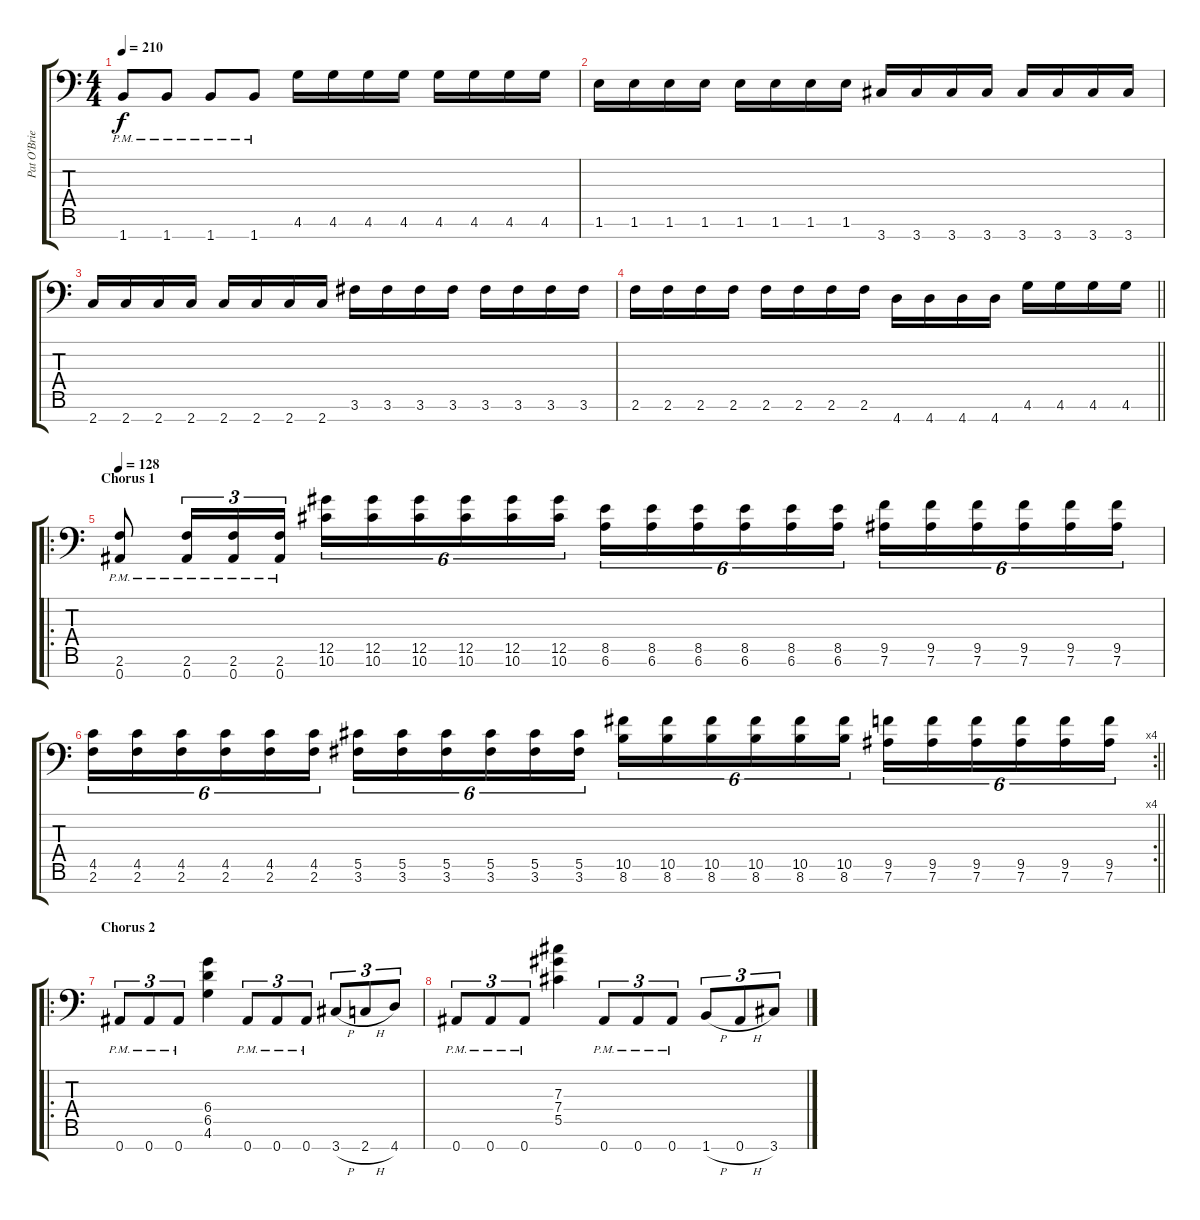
\track ("Pat O'Brien" "Pat O'Brie") {instrument distortionguitar}
\staff {score tabs}
\tuning (Eb4 Bb3 Gb3 Db3 Ab2 Eb2 Bb1) {hide}
\ts (4 4)
\tempo 210
\clef f4
\ks c
1.7{pm}.8{dy f} 1.7{pm}.8 1.7{pm}.8 1.7{pm}.8 4.6.16 4.6.16 4.6.16 4.6.16 4.6.16 4.6.16 4.6.16 4.6.16 |
1.6.16 1.6.16 1.6.16 1.6.16 1.6.16 1.6.16 1.6.16 1.6.16 3.7.16 3.7.16 3.7.16 3.7.16 3.7.16 3.7.16 3.7.16 3.7.16 |
2.7.16 2.7.16 2.7.16 2.7.16 2.7.16 2.7.16 2.7.16 2.7.16 3.6.16 3.6.16 3.6.16 3.6.16 3.6.16 3.6.16 3.6.16 3.6.16 |
\barLineRight lightlight
2.6.16 2.6.16 2.6.16 2.6.16 2.6.16 2.6.16 2.6.16 2.6.16 4.7.16 4.7.16 4.7.16 4.7.16 4.6.16 4.6.16 4.6.16 4.6.16 |
\ro
\section ("" "Chorus 1")
\tempo 128
(2.6{pm} 0.7{pm}).8 (2.6{pm} 0.7{pm}).16{tu (3 2)} (2.6{pm} 0.7{pm}).16{tu (3 2)} (2.6{pm} 0.7{pm}).16{tu (3 2)} (12.5 10.6).16{tu (6 4)} (12.5 10.6).16{tu (6 4)} (12.5 10.6).16{tu (6 4)} (12.5 10.6).16{tu (6 4)} (12.5 10.6).16{tu (6 4)} (12.5 10.6).16{tu (6 4)} (8.5 6.6).16{tu (6 4)} (8.5 6.6).16{tu (6 4)} (8.5 6.6).16{tu (6 4)} (8.5 6.6).16{tu (6 4)} (8.5 6.6).16{tu (6 4)} (8.5 6.6).16{tu (6 4)} (9.5 7.6).16{tu (6 4)} (9.5 7.6).16{tu (6 4)} (9.5 7.6).16{tu (6 4)} (9.5 7.6).16{tu (6 4)} (9.5 7.6).16{tu (6 4)} (9.5 7.6).16{tu (6 4)} |
\rc 4
\barLineRight lightlight
(4.5 2.6).16{tu (6 4)} (4.5 2.6).16{tu (6 4)} (4.5 2.6).16{tu (6 4)} (4.5 2.6).16{tu (6 4)} (4.5 2.6).16{tu (6 4)} (4.5 2.6).16{tu (6 4)} (5.5 3.6).16{tu (6 4)} (5.5 3.6).16{tu (6 4)} (5.5 3.6).16{tu (6 4)} (5.5 3.6).16{tu (6 4)} (5.5 3.6).16{tu (6 4)} (5.5 3.6).16{tu (6 4)} (10.5 8.6).16{tu (6 4)} (10.5 8.6).16{tu (6 4)} (10.5 8.6).16{tu (6 4)} (10.5 8.6).16{tu (6 4)} (10.5 8.6).16{tu (6 4)} (10.5 8.6).16{tu (6 4)} (9.5 7.6).16{tu (6 4)} (9.5 7.6).16{tu (6 4)} (9.5 7.6).16{tu (6 4)} (9.5 7.6).16{tu (6 4)} (9.5 7.6).16{tu (6 4)} (9.5 7.6).16{tu (6 4)} |
\ro
\section ("" "Chorus 2")
0.7{pm}.8{tu (3 2)} 0.7{pm}.8{tu (3 2)} 0.7{pm}.8{tu (3 2)} (6.4 6.5 4.6).4 0.7{pm}.8{tu (3 2)} 0.7{pm}.8{tu (3 2)} 0.7{pm}.8{tu (3 2)} 3.7{h}.8{tu (3 2)} 2.7{h}.8{tu (3 2)} 4.7.8{tu (3 2)} |
0.7{pm}.8{tu (3 2)} 0.7{pm}.8{tu (3 2)} 0.7{pm}.8{tu (3 2)} (7.3 7.4 5.5).4 0.7{pm}.8{tu (3 2)} 0.7{pm}.8{tu (3 2)} 0.7{pm}.8{tu (3 2)} 1.7{h}.8{tu (3 2)} 0.7{h}.8{tu (3 2)} 3.7.8{tu (3 2)}
